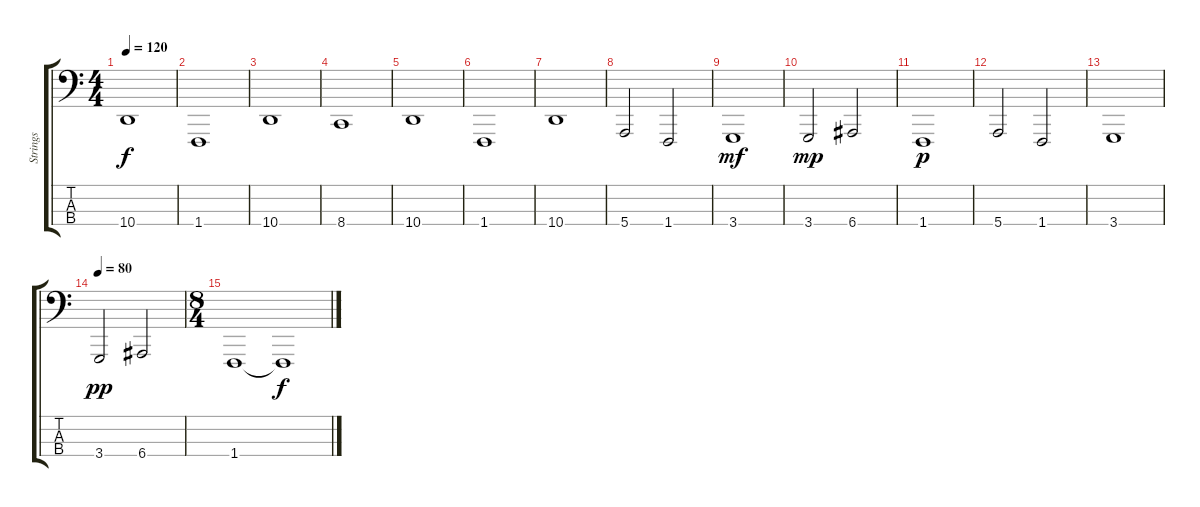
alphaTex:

\track ("Strings" "Strings") {instrument synthstrings1}
\staff {score tabs}
\tuning (G2 D2 A1 E1) {hide}
\ts (4 4)
\tempo 120
\clef f4
\ks c
10.4.1{dy f} |
1.4.1 |
10.4.1 |
8.4.1 |
10.4.1 |
1.4.1 |
10.4.1 |
5.4.2 1.4.2 |
3.4.1{dy mf} |
3.4.2{dy mp} 6.4.2 |
1.4.1{dy p} |
5.4.2 1.4.2 |
3.4.1 |
\tempo 80
3.4.2{dy pp} 6.4.2 |
\ts (8 4)
1.4.1 1.4{t}.1{dy f volume 0}
